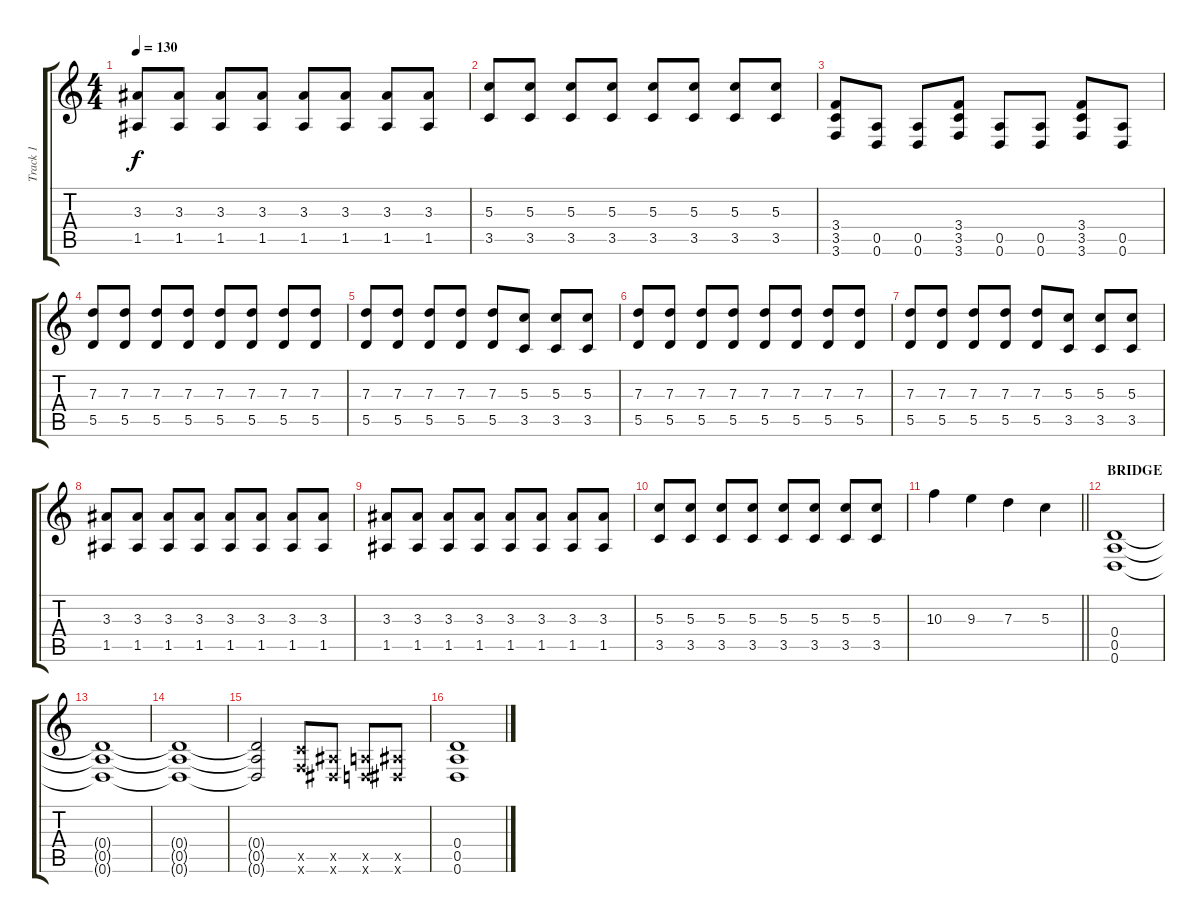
\track ("Track 1" "Track 1") {instrument acousticguitarsteel}
\staff {score tabs}
\tuning (E4 B3 G3 D3 A2 D2) {hide}
\ts (4 4)
\tempo 130
\clef g2
\ks c
(3.3 1.5).8{dy f} (3.3 1.5).8 (3.3 1.5).8 (3.3 1.5).8 (3.3 1.5).8 (3.3 1.5).8 (3.3 1.5).8 (3.3 1.5).8 |
(5.3 3.5).8 (5.3 3.5).8 (5.3 3.5).8 (5.3 3.5).8 (5.3 3.5).8 (5.3 3.5).8 (5.3 3.5).8 (5.3 3.5).8 |
(3.4 3.5 3.6).8 (0.5 0.6).8 (0.5 0.6).8 (3.4 3.5 3.6).8 (0.5 0.6).8 (0.5 0.6).8 (3.4 3.5 3.6).8 (0.5 0.6).8 |
(7.3 5.5).8 (7.3 5.5).8 (7.3 5.5).8 (7.3 5.5).8 (7.3 5.5).8 (7.3 5.5).8 (7.3 5.5).8 (7.3 5.5).8 |
(7.3 5.5).8 (7.3 5.5).8 (7.3 5.5).8 (7.3 5.5).8 (7.3 5.5).8 (5.3 3.5).8 (5.3 3.5).8 (5.3 3.5).8 |
(7.3 5.5).8 (7.3 5.5).8 (7.3 5.5).8 (7.3 5.5).8 (7.3 5.5).8 (7.3 5.5).8 (7.3 5.5).8 (7.3 5.5).8 |
(7.3 5.5).8 (7.3 5.5).8 (7.3 5.5).8 (7.3 5.5).8 (7.3 5.5).8 (5.3 3.5).8 (5.3 3.5).8 (5.3 3.5).8 |
(3.3 1.5).8 (3.3 1.5).8 (3.3 1.5).8 (3.3 1.5).8 (3.3 1.5).8 (3.3 1.5).8 (3.3 1.5).8 (3.3 1.5).8 |
(3.3 1.5).8 (3.3 1.5).8 (3.3 1.5).8 (3.3 1.5).8 (3.3 1.5).8 (3.3 1.5).8 (3.3 1.5).8 (3.3 1.5).8 |
(5.3 3.5).8 (5.3 3.5).8 (5.3 3.5).8 (5.3 3.5).8 (5.3 3.5).8 (5.3 3.5).8 (5.3 3.5).8 (5.3 3.5).8 |
\barLineRight lightlight
10.3.4 9.3.4 7.3.4 5.3.4 |
\section ("" "BRIDGE")
(0.4 0.5 0.6).1 |
(0.4{t} 0.5{t} 0.6{t}).1 |
(0.4{t} 0.5{t} 0.6{t}).1 |
(0.4{t} 0.5{t} 0.6{t}).2 (3.5{x} 3.6{x}).8 (1.5{x} 1.6{x}).8 (0.5{x} 0.6{x}).8 (1.5{x} 1.6{x}).8 |
(0.4 0.5 0.6).1
